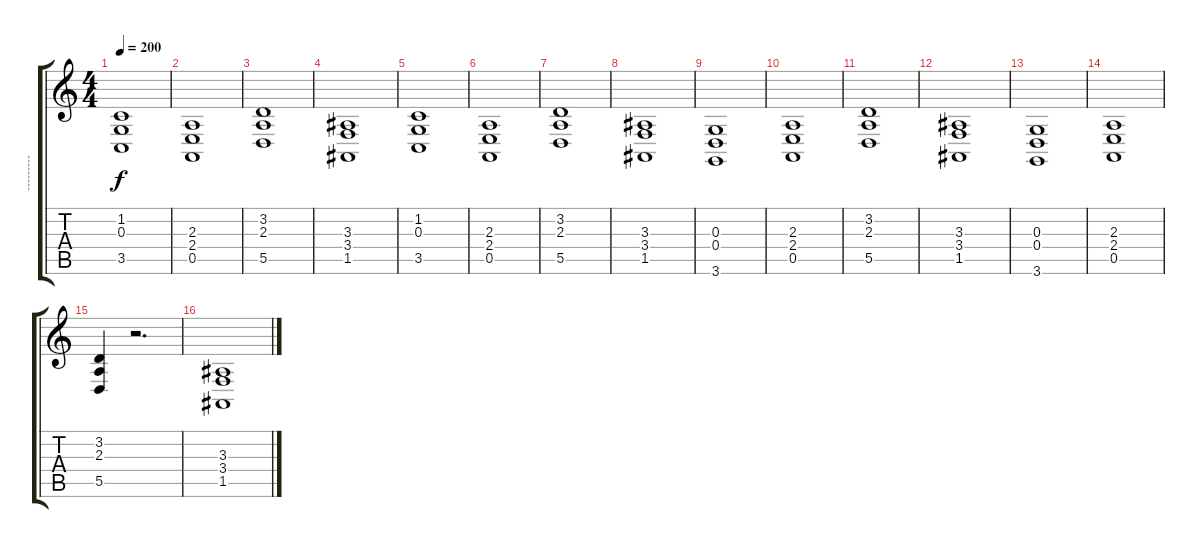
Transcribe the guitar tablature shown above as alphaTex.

\track ("---------" "---------") {instrument acousticgrandpiano}
\staff {score tabs}
\tuning (E4 B3 G3 D3 A2 E2) {hide}
\ts (4 4)
\tempo 200
\clef g2
\ks c
(1.2 0.3 3.5).1{dy f} |
(2.3 2.4 0.5).1 |
(3.2 2.3 5.5).1 |
(3.3 3.4 1.5).1 |
(1.2 0.3 3.5).1 |
(2.3 2.4 0.5).1 |
(3.2 2.3 5.5).1 |
(3.3 3.4 1.5).1 |
(0.3 0.4 3.6).1 |
(2.3 2.4 0.5).1 |
(3.2 2.3 5.5).1 |
(3.3 3.4 1.5).1 |
(0.3 0.4 3.6).1 |
(2.3 2.4 0.5).1 |
(3.2 2.3 5.5).4 r.2{d} |
(3.3 3.4 1.5).1
